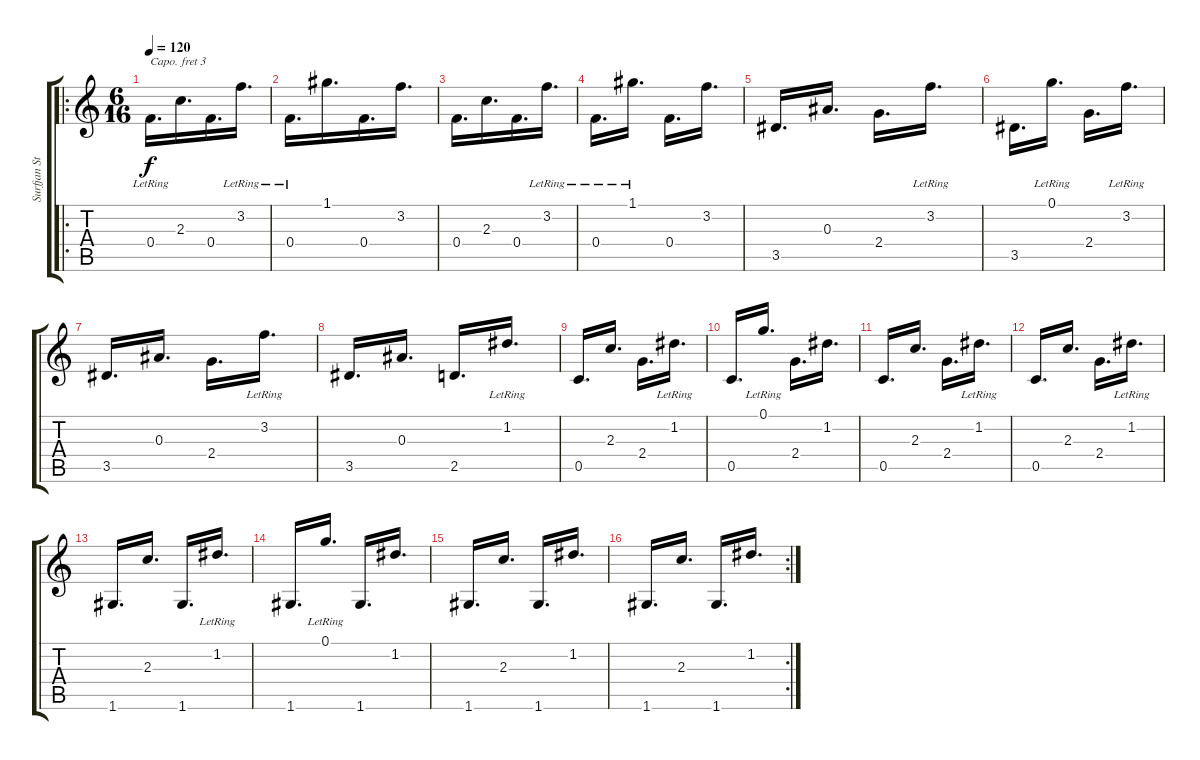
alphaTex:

\track ("Surfjan Stevens" "Surfjan St") {instrument acousticguitarnylon}
\staff {score tabs}
\capo 3
\tuning (E4 B3 G3 D3 A2 E2) {hide}
\ro
\ts (6 16)
\tempo 120
\clef g2
\ks c
0.4{lr}.16{d dy f beam merge} 2.3.16{d beam merge} 0.4.16{d beam merge} 3.2{lr}.16{d} |
0.4{lr}.16{d beam merge} 1.1.16{d beam merge} 0.4.16{d beam merge} 3.2.16{d} |
0.4.16{d beam merge} 2.3.16{d beam merge} 0.4.16{d beam merge} 3.2{lr}.16{d} |
0.4{lr}.16{d} 1.1{lr}.16{d} 0.4.16{d} 3.2.16{d} |
3.5.16{d} 0.3.16{d} 2.4.16{d} 3.2{lr}.16{d} |
3.5.16{d} 0.1{lr}.16{d} 2.4.16{d} 3.2{lr}.16{d} |
3.5.16{d} 0.3.16{d} 2.4.16{d} 3.2{lr}.16{d} |
3.5.16{d} 0.3.16{d} 2.5.16{d} 1.2{lr}.16{d} |
0.5.16{d} 2.3.16{d} 2.4.16{d} 1.2{lr}.16{d} |
0.5.16{d} 0.1{lr}.16{d} 2.4.16{d} 1.2.16{d} |
0.5.16{d} 2.3.16{d} 2.4.16{d} 1.2{lr}.16{d} |
0.5.16{d} 2.3.16{d} 2.4.16{d} 1.2{lr}.16{d} |
1.6.16{d} 2.3.16{d} 1.6.16{d} 1.2{lr}.16{d} |
1.6.16{d} 0.1{lr}.16{d} 1.6.16{d} 1.2.16{d} |
1.6.16{d} 2.3.16{d} 1.6.16{d} 1.2.16{d} |
\rc 2
1.6.16{d} 2.3.16{d} 1.6.16{d} 1.2.16{d}
